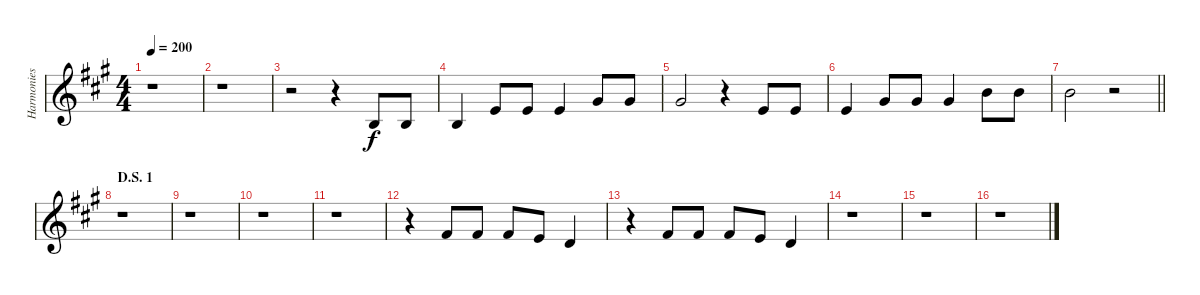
\track ("Harmonies" "Harmonies") {instrument altosax}
\staff {score}
\tuning (E4 B3 G3 D3 A2 E2 B1) {hide}
\ts (4 4)
\tempo 200
\clef g2
\ks a
r.1{dy f} |
r.1 |
r.2 r.4 0.2.8 0.2.8 |
0.2.4 0.1.8 0.1.8 0.1.4 4.1.8 4.1.8 |
4.1.2 r.4 0.1.8 0.1.8 |
0.1.4 4.1.8 4.1.8 4.1.4 7.1.8 7.1.8 |
\barLineRight lightlight
7.1.2 r.2 |
\section ("" "D.S. 1")
r.1 |
r.1 |
r.1 |
r.1 |
r.4 2.1.8 2.1.8 2.1.8 0.1.8 3.2.4 |
r.4 2.1.8 2.1.8 2.1.8 0.1.8 3.2.4 |
r.1 |
r.1 |
r.1
